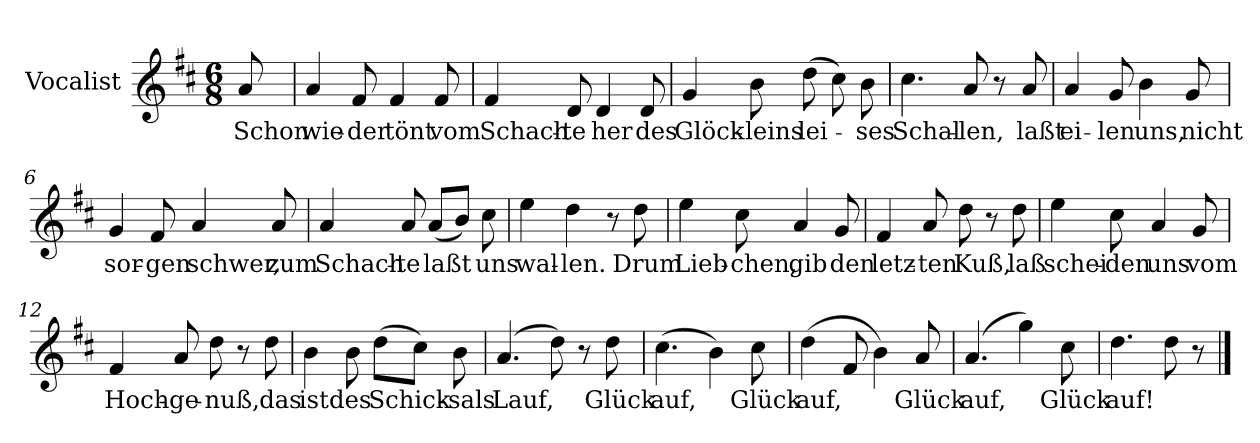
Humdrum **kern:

**kern	**text
*part1	*part1
*staff1	*staff1
*I"Vocalist	*
*k[f#c#]	*
*D:	*
*M6/8	*
=	=
8a	Schon
=1	=1
4a	wie-
8f#	-der
4f#	tönt
8f#	vom
=2	=2
4f#	Schach-
8d	-te
4d	her
8d	des
=3	=3
4g	Glöck-
8b	-leins
(8dd	lei-
8cc#)	.
8b	-ses
=4	=4
4.cc#	Schal-
8a	-len,
8r	.
8a	laßt
=5	=5
4a	ei-
8g	-len
4b	uns,
8g	nicht
=6	=6
4g	sor-
8f#	-gen
4a	schwer,
8a	zum
=7	=7
4a	Schach-
8a	-te
(8aL	laßt
8bJ)	.
8cc#	uns
=8	=8
4ee	wal-
4dd	-len.
8r	.
8dd	Drum
=9	=9
4ee	Lieb-
8cc#	-chen,
4a	gib
8g	den
=10	=10
4f#	letz-
8a	-ten
8dd	Kuß,
8r	.
8dd	laß
=11	=11
4ee	schei-
8cc#	-den
4a	uns
8g	vom
=12	=12
4f#	Hoch-
8a	-ge-
8dd	-nuß,
8r	.
8dd	das
=13	=13
4b	ist
8b	des
(8ddL	Schick-
8cc#J)	.
8b	-sals
=14	=14
(4.a	Lauf,
8dd)	.
8r	.
8dd	Glück
=15	=15
(4.cc#	auf,
4b)	.
8cc#	Glück
=16	=16
(4dd	auf,
8f#	.
4b)	.
8a	Glück
=17	=17
(4.a	auf,
4gg)	.
8cc#	Glück
=18	=18
4.dd	auf!
8dd	.
8r	.
==	==
*-	*-
